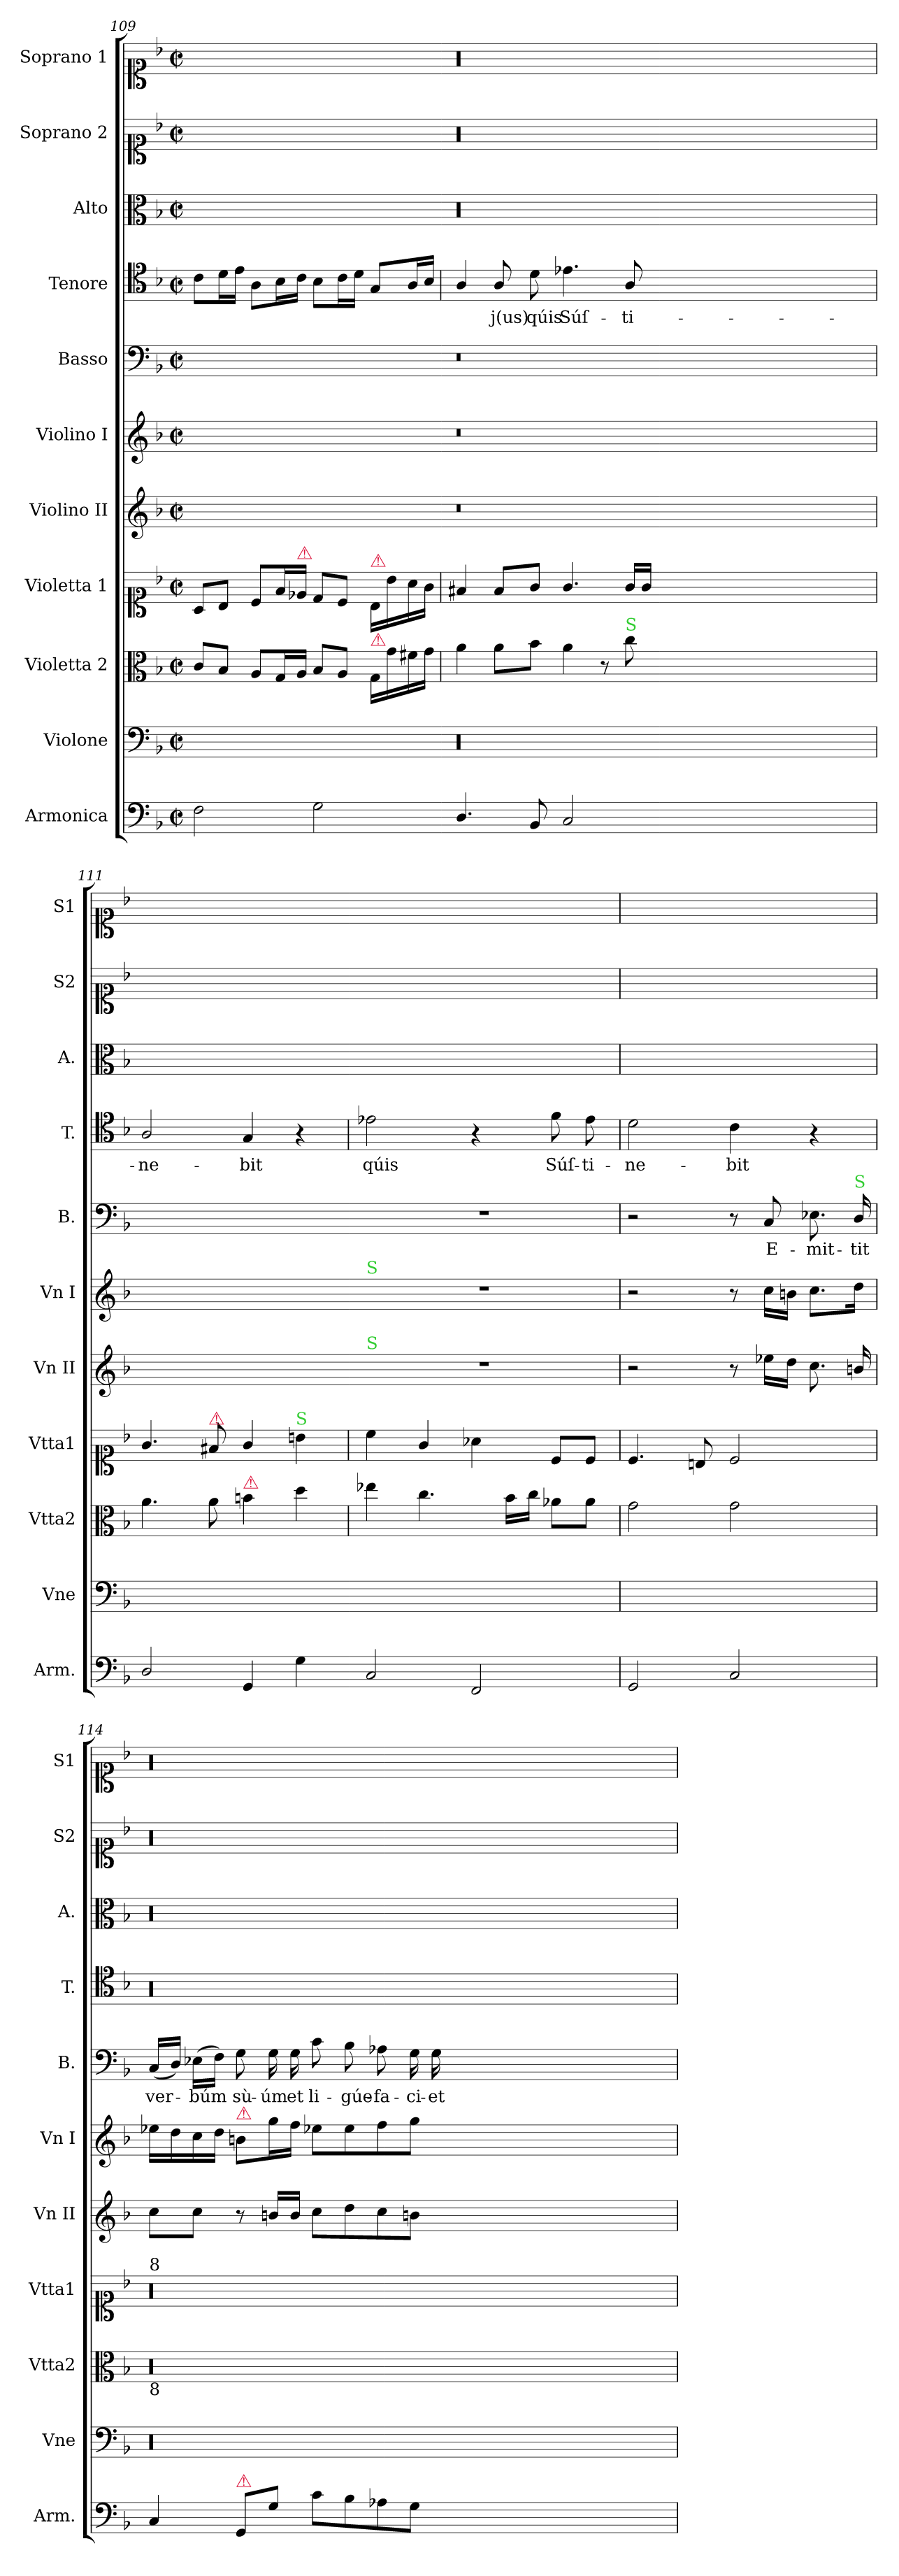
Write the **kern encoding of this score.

**kern	**kern	**kern	**kern	**kern	**kern	**kern	**text	**kern	**text	**kern	**kern	**kern
*part11	*part10	*part9	*part8	*part7	*part6	*part5	*part5	*part4	*part4	*part3	*part2	*part1
*staff11	*staff10	*staff9	*staff8	*staff7	*staff6	*staff5	*staff5	*staff4	*staff4	*staff3	*staff2	*staff1
*I"Armonica	*I"Violone	*I"Violetta 2	*I"Violetta 1	*I"Violino II	*I"Violino I	*I"Basso	*	*I"Tenore	*	*I"Alto	*I"Soprano 2	*I"Soprano 1
*I'Arm.	*I'Vne	*I'Vtta2	*I'Vtta1	*I'Vn II	*I'Vn I	*I'B.	*	*I'T.	*	*I'A.	*I'S2	*I'S1
*clefF4	*clefF4	*clefC3	*clefC1	*clefG2	*clefG2	*clefF4	*	*clefC4	*	*clefC3	*clefC1	*clefC1
*k[b-]	*k[b-]	*k[b-]	*k[b-]	*k[b-]	*k[b-]	*k[b-]	*	*k[b-]	*	*k[b-]	*k[b-]	*k[b-]
*F:	*F:	*F:	*F:	*F:	*F:	*F:	*	*F:	*	*F:	*F:	*F:
*M2/2	*M2/2	*M2/2	*M2/2	*M2/2	*M2/2	*M2/2	*	*M2/2	*	*M2/2	*M2/2	*M2/2
*met(c|)	*met(c|)	*met(c|)	*met(c|)	*met(c|)	*met(c|)	*met(c|)	*	*met(c|)	*	*met(c|)	*met(c|)	*met(c|)
=109	=109	=109	=109	=109	=109	=109	=109	=109	=109	=109	=109	=109
2F\	1ryy	8c/L	8A/L	1ryy	1ryy	1ryy	.	8c\L	.	1ryy	1ryy	1ryy
.	.	8B-/J	8B-/J	.	.	.	.	16d\L	.	.	.	.
.	.	.	.	.	.	.	.	16e\JJ	.	.	.	.
.	.	8A/L	8c/L	.	.	.	.	8A\L	.	.	.	.
.	.	16G/L	16f/L	.	.	.	.	16B-\L	.	.	.	.
!	!	!	!LO:TX:a:color=crimson:t=⚠	!	!	!	!	!	!	!	!	!
.	.	16A/JJ	16e-X/JJ	.	.	.	.	16c\JJ	.	.	.	.
2G\	.	8B-/L	8d/L	.	.	.	.	8B-\L	.	.	.	.
.	.	8A/J	8c/J	.	.	.	.	16c\L	.	.	.	.
.	.	.	.	.	.	.	.	16d\JJ	.	.	.	.
!	!	!	!LO:TX:a:color=crimson:t=⚠	!	!	!	!	!	!	!	!	!
!	!	!LO:TX:a:color=crimson:t=⚠	!	!	!	!	!	!	!	!	!	!
.	.	16G/LL	16B-/LL	.	.	.	.	8G/L	.	.	.	.
.	.	16g\	16b-\	.	.	.	.	.	.	.	.	.
.	.	16f#X\	16a\	.	.	.	.	16A/L	.	.	.	.
.	.	16g\JJ	16g\JJ	.	.	.	.	16B-/JJ	.	.	.	.
=110-	=110	=110	=110	=110	=110	=110	=110	=110	=110	=110	=110	=110
4.D/	00r	4a\	4f#X/	0r	0r	0r	.	4A/	.	00r	00r	00r
.	.	8a\L	8f#/L	.	.	.	.	8A/	-j(us)	.	.	.
8BB-/	.	8b-\J	8g/J	.	.	.	.	8d\	qúis	.	.	.
2C/	.	4a\	4.g/	.	.	.	.	4.e-X\	Súſ-	.	.	.
.	.	8r	.	.	.	.	.	.	.	.	.	.
!	!	!LO:TX:a:color=limegreen:t=S	!	!	!	!	!	!	!	!	!	!
.	.	8cc\	16g/LL	.	.	.	.	8A/	-ti-	.	.	.
.	.	.	16g/JJ	.	.	.	.	.	.	.	.	.
0.ryy	.	0.ryy	0.ryy	.	.	.	.	0.ryy	.	.	.	.
.	.	.	.	0ryy	0ryy	0ryy	.	.	.	.	.	.
=111	=111	=111	=111	=111	=111	=111	=111	=111	=111	=111	=111	=111
2D/	1ryy	4.a\	4.g/	1ryy	1ryy	1ryy	.	2A/	-ne-	1ryy	1ryy	1ryy
!	!	!	!LO:TX:a:color=crimson:t=⚠	!	!	!	!	!	!	!	!	!
.	.	8a\	8f#X/	.	.	.	.	.	.	.	.	.
!	!	!LO:TX:a:color=crimson:t=⚠	!	!	!	!	!	!	!	!	!	!
4GG/	.	4bn\	4g/	.	.	.	.	4G/	-bit	.	.	.
!	!	!	!LO:TX:a:color=limegreen:t=S	!	!	!	!	!	!	!	!	!
4G\	.	4dd\	4bn\	.	.	.	.	4r	.	.	.	.
=112-	=112	=112	=112	=112	=112	=112	=112	=112	=112	=112	=112	=112
!	!	!	!	!	!LO:TX:a:color=limegreen:t=S	!	!	!	!	!	!	!
!	!	!	!	!LO:TX:a:color=limegreen:t=S	!	!	!	!	!	!	!	!
2C/	1ryy	4ee-X\	4cc\	1r	1r	1r	.	2e-X\	qúis	1ryy	1ryy	1ryy
.	.	4.cc\	4g/	.	.	.	.	.	.	.	.	.
2FF/	.	.	4a-X\	.	.	.	.	4r	.	.	.	.
.	.	16b-\LL	.	.	.	.	.	.	.	.	.	.
.	.	16cc\JJ	.	.	.	.	.	.	.	.	.	.
.	.	8a-X\L	8c/L	.	.	.	.	8f\	Súſ-	.	.	.
.	.	8a-\J	8c/J	.	.	.	.	8e-\	-ti-	.	.	.
=113	=113	=113	=113	=113	=113	=113	=113	=113	=113	=113	=113	=113
2GG/	1ryy	2g\	4.c/	2r	2r	2r	.	2d\	-ne-	1ryy	1ryy	1ryy
.	.	.	8Bn/	.	.	.	.	.	.	.	.	.
2C/	.	2g\	2c/	8r	8r	8r	.	4c\	-bit	.	.	.
.	.	.	.	16ee-X\LL	16cc\LL	8C/	E-	.	.	.	.	.
.	.	.	.	16dd\JJ	16bn\JJ	.	.	.	.	.	.	.
.	.	.	.	8.cc\	8.cc\L	8.E-X\	-mit-	4r	.	.	.	.
!	!	!	!	!	!	!LO:TX:a:color=limegreen:t=S	!	!	!	!	!	!
.	.	.	.	16bn/	16dd\Jk	16D/	-tit	.	.	.	.	.
=114	=114	=114	=114	=114	=114	=114	=114	=114	=114	=114	=114	=114
!	!	!	!LO:TX:a:t=8	!	!	!	!	!	!	!	!	!
!	!	!LO:TX:b:t=8	!	!	!	!	!	!	!	!	!	!
4C/	00r	00r	00r	8cc\L	16ee-X\LL	(16C/LL	ver-	00r	.	00r	00r	00r
.	.	.	.	.	16dd\	16D/JJ)	.	.	.	.	.	.
.	.	.	.	8cc\J	16cc\	(16E-X\LL	-búm	.	.	.	.	.
.	.	.	.	.	16dd\JJ	16F\JJ)	.	.	.	.	.	.
!	!	!	!	!	!LO:TX:a:color=crimson:t=⚠	!	!	!	!	!	!	!
!LO:TX:a:color=crimson:t=⚠	!	!	!	!	!	!	!	!	!	!	!	!
8GG/L	.	.	.	8r	8bn/L	8G\	sù-	.	.	.	.	.
8G\J	.	.	.	16bn/LL	16gg\L	16G\	-úm	.	.	.	.	.
.	.	.	.	16b/JJ	16ff\JJ	16G\	et	.	.	.	.	.
8c\L	.	.	.	8cc\L	8ee-X\L	8c\	li-	.	.	.	.	.
8B-\	.	.	.	8dd\	8ee-\	8B-\	-gúe-	.	.	.	.	.
8A-X\	.	.	.	8cc\	8ff\	8A-X\	-fa-	.	.	.	.	.
8G\J	.	.	.	8bn\J	8gg\J	16G\	-ci-	.	.	.	.	.
.	.	.	.	.	.	16G\	-et	.	.	.	.	.
0.ryy	.	.	.	0.ryy	0.ryy	0.ryy	.	.	.	.	.	.
=	=	=	=	=	=	=	=	=	=	=	=	=
*-	*-	*-	*-	*-	*-	*-	*-	*-	*-	*-	*-	*-
